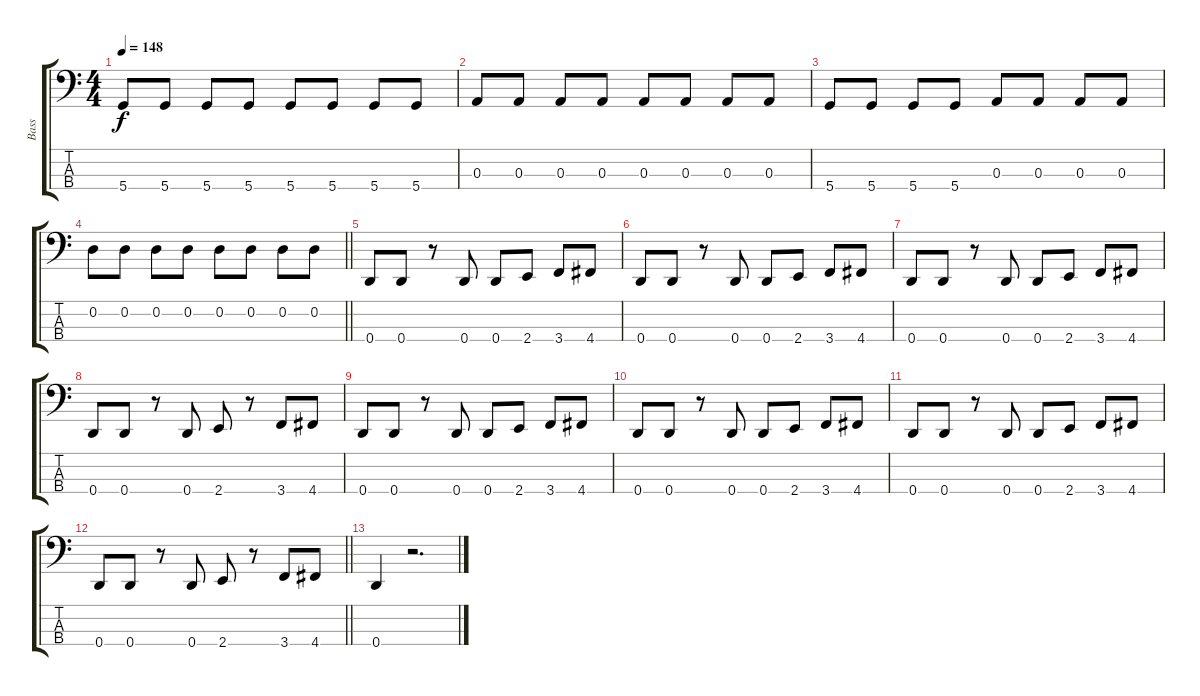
\track ("Bass" "Bass") {instrument electricbassfinger}
\staff {score tabs}
\tuning (G2 D2 A1 D1) {hide}
\ts (4 4)
\tempo 148
\clef f4
\ks c
5.4.8{dy f} 5.4.8 5.4.8 5.4.8 5.4.8 5.4.8 5.4.8 5.4.8 |
0.3.8 0.3.8 0.3.8 0.3.8 0.3.8 0.3.8 0.3.8 0.3.8 |
5.4.8 5.4.8 5.4.8 5.4.8 0.3.8 0.3.8 0.3.8 0.3.8 |
\barLineRight lightlight
0.2.8 0.2.8 0.2.8 0.2.8 0.2.8 0.2.8 0.2.8 0.2.8 |
0.4.8 0.4.8 r.8 0.4.8 0.4.8 2.4.8 3.4.8 4.4.8 |
0.4.8 0.4.8 r.8 0.4.8 0.4.8 2.4.8 3.4.8 4.4.8 |
0.4.8 0.4.8 r.8 0.4.8 0.4.8 2.4.8 3.4.8 4.4.8 |
0.4.8 0.4.8 r.8 0.4.8 2.4.8 r.8 3.4.8 4.4.8 |
0.4.8 0.4.8 r.8 0.4.8 0.4.8 2.4.8 3.4.8 4.4.8 |
0.4.8 0.4.8 r.8 0.4.8 0.4.8 2.4.8 3.4.8 4.4.8 |
0.4.8 0.4.8 r.8 0.4.8 0.4.8 2.4.8 3.4.8 4.4.8 |
\barLineRight lightlight
0.4.8 0.4.8 r.8 0.4.8 2.4.8 r.8 3.4.8 4.4.8 |
0.4.4 r.2{d}
